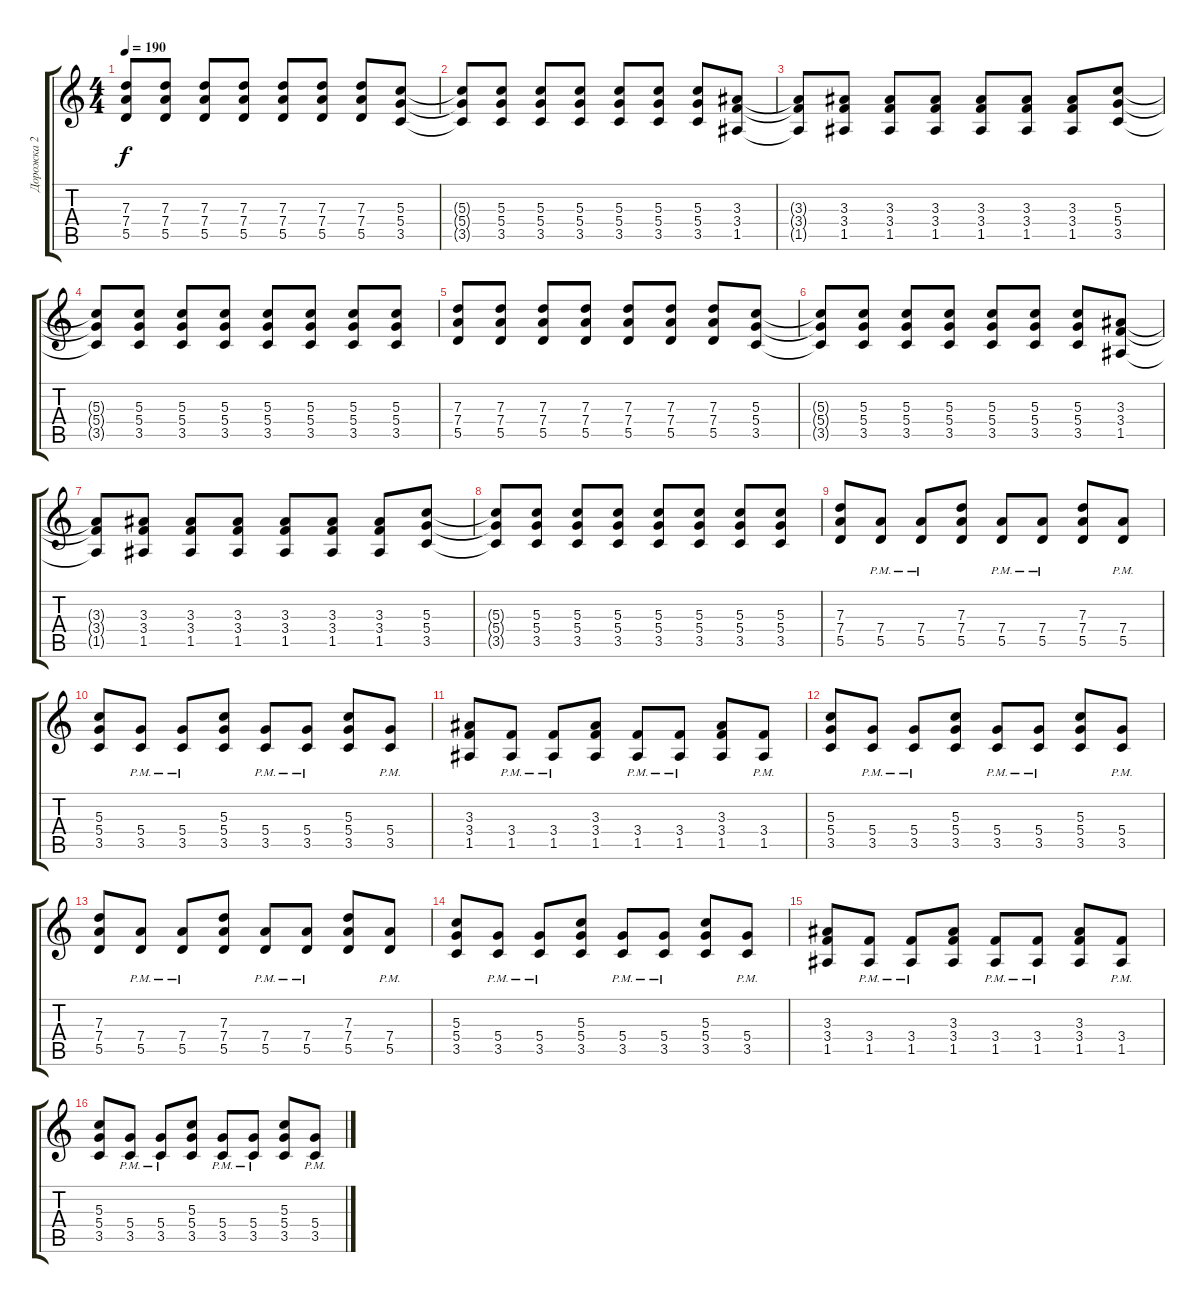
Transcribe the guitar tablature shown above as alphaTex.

\track ("Дорожка 2" "Дорожка 2") {instrument overdrivenguitar}
\staff {score tabs}
\tuning (E4 B3 G3 D3 A2 E2) {hide}
\ts (4 4)
\tempo 190
\clef g2
\ks c
(7.3 7.4 5.5).8{dy f} (7.3 7.4 5.5).8 (7.3 7.4 5.5).8 (7.3 7.4 5.5).8 (7.3 7.4 5.5).8 (7.3 7.4 5.5).8 (7.3 7.4 5.5).8 (5.3 5.4 3.5).8 |
(5.3{t} 5.4{t} 3.5{t}).8 (5.3 5.4 3.5).8 (5.3 5.4 3.5).8 (5.3 5.4 3.5).8 (5.3 5.4 3.5).8 (5.3 5.4 3.5).8 (5.3 5.4 3.5).8 (3.3 3.4 1.5).8 |
(3.3{t} 3.4{t} 1.5{t}).8 (3.3 3.4 1.5).8 (3.3 3.4 1.5).8 (3.3 3.4 1.5).8 (3.3 3.4 1.5).8 (3.3 3.4 1.5).8 (3.3 3.4 1.5).8 (5.3 5.4 3.5).8 |
(5.3{t} 5.4{t} 3.5{t}).8 (5.3 5.4 3.5).8 (5.3 5.4 3.5).8 (5.3 5.4 3.5).8 (5.3 5.4 3.5).8 (5.3 5.4 3.5).8 (5.3 5.4 3.5).8 (5.3 5.4 3.5).8 |
(7.3 7.4 5.5).8 (7.3 7.4 5.5).8 (7.3 7.4 5.5).8 (7.3 7.4 5.5).8 (7.3 7.4 5.5).8 (7.3 7.4 5.5).8 (7.3 7.4 5.5).8 (5.3 5.4 3.5).8 |
(5.3{t} 5.4{t} 3.5{t}).8 (5.3 5.4 3.5).8 (5.3 5.4 3.5).8 (5.3 5.4 3.5).8 (5.3 5.4 3.5).8 (5.3 5.4 3.5).8 (5.3 5.4 3.5).8 (3.3 3.4 1.5).8 |
(3.3{t} 3.4{t} 1.5{t}).8 (3.3 3.4 1.5).8 (3.3 3.4 1.5).8 (3.3 3.4 1.5).8 (3.3 3.4 1.5).8 (3.3 3.4 1.5).8 (3.3 3.4 1.5).8 (5.3 5.4 3.5).8 |
(5.3{t} 5.4{t} 3.5{t}).8 (5.3 5.4 3.5).8 (5.3 5.4 3.5).8 (5.3 5.4 3.5).8 (5.3 5.4 3.5).8 (5.3 5.4 3.5).8 (5.3 5.4 3.5).8 (5.3 5.4 3.5).8 |
(7.3 7.4 5.5).8 (7.4{pm} 5.5{pm}).8 (7.4{pm} 5.5{pm}).8 (7.3 7.4 5.5).8 (7.4{pm} 5.5{pm}).8 (7.4{pm} 5.5{pm}).8 (7.3 7.4 5.5).8 (7.4{pm} 5.5{pm}).8 |
(5.3 5.4 3.5).8 (5.4{pm} 3.5{pm}).8 (5.4{pm} 3.5{pm}).8 (5.3 5.4 3.5).8 (5.4{pm} 3.5{pm}).8 (5.4{pm} 3.5{pm}).8 (5.3 5.4 3.5).8 (5.4{pm} 3.5{pm}).8 |
(3.3 3.4 1.5).8 (3.4{pm} 1.5{pm}).8 (3.4{pm} 1.5{pm}).8 (3.3 3.4 1.5).8 (3.4{pm} 1.5{pm}).8 (3.4{pm} 1.5{pm}).8 (3.3 3.4 1.5).8 (3.4{pm} 1.5{pm}).8 |
(5.3 5.4 3.5).8 (5.4{pm} 3.5{pm}).8 (5.4{pm} 3.5{pm}).8 (5.3 5.4 3.5).8 (5.4{pm} 3.5{pm}).8 (5.4{pm} 3.5{pm}).8 (5.3 5.4 3.5).8 (5.4{pm} 3.5{pm}).8 |
(7.3 7.4 5.5).8 (7.4{pm} 5.5{pm}).8 (7.4{pm} 5.5{pm}).8 (7.3 7.4 5.5).8 (7.4{pm} 5.5{pm}).8 (7.4{pm} 5.5{pm}).8 (7.3 7.4 5.5).8 (7.4{pm} 5.5{pm}).8 |
(5.3 5.4 3.5).8 (5.4{pm} 3.5{pm}).8 (5.4{pm} 3.5{pm}).8 (5.3 5.4 3.5).8 (5.4{pm} 3.5{pm}).8 (5.4{pm} 3.5{pm}).8 (5.3 5.4 3.5).8 (5.4{pm} 3.5{pm}).8 |
(3.3 3.4 1.5).8 (3.4{pm} 1.5{pm}).8 (3.4{pm} 1.5{pm}).8 (3.3 3.4 1.5).8 (3.4{pm} 1.5{pm}).8 (3.4{pm} 1.5{pm}).8 (3.3 3.4 1.5).8 (3.4{pm} 1.5{pm}).8 |
(5.3 5.4 3.5).8 (5.4{pm} 3.5{pm}).8 (5.4{pm} 3.5{pm}).8 (5.3 5.4 3.5).8 (5.4{pm} 3.5{pm}).8 (5.4{pm} 3.5{pm}).8 (5.3 5.4 3.5).8 (5.4{pm} 3.5{pm}).8
